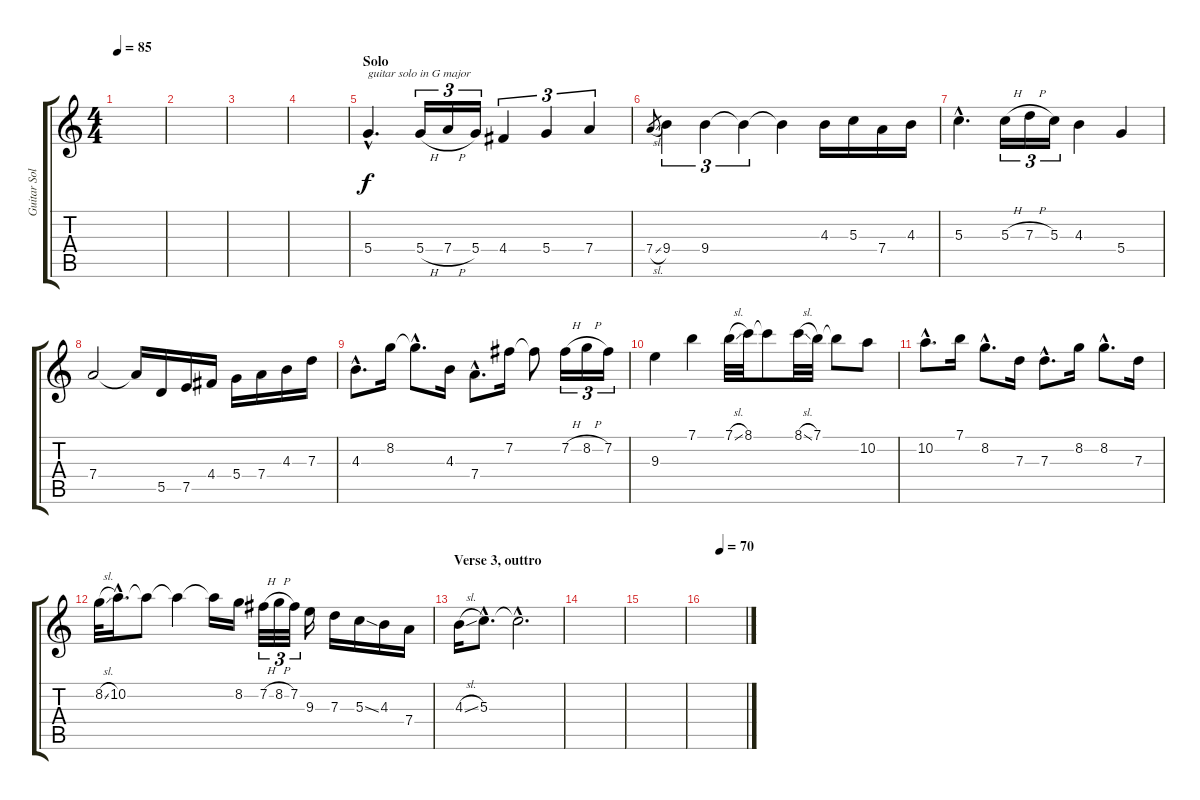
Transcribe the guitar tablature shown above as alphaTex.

\track ("Guitar Solo" "Guitar Sol") {instrument acousticguitarnylon}
\staff {score tabs}
\tuning (E4 B3 G3 D3 A2 E2) {hide}
\ts (4 4)
\tempo 85
\clef g2
\ks c
|
|
|
|
\section ("" "Solo")
5.4{hac}.4{d txt "guitar solo in G major"} 5.4{h}.16{tu (3 2)} 7.4{h}.16{tu (3 2)} 5.4.16{tu (3 2)} 4.4.4{tu (3 2)} 5.4.4{tu (3 2)} 7.4.4{tu (3 2)} |
7.4{sl}.8{gr} 9.4.4{tu (3 2)} 9.4.4{tu (3 2)} 9.4{t}.4{tu (3 2)} 9.4{t}.4 4.3.16 5.3.16 7.4.16 4.3.16 |
5.3{hac}.4{d} 5.3{h}.16{tu (3 2)} 7.3{h}.16{tu (3 2)} 5.3.16{tu (3 2)} 4.3.4 5.4.4 |
7.4.2 7.4{t}.16 5.5.16 7.5.16 4.4.16 5.4.16 7.4.16 4.3.16 7.3.16 |
4.3{hac}.8{d} 8.2.16 8.2{hac t}.8{d} 4.3.16 7.4{hac}.8{d} 7.2.16 7.2{t}.8 7.2{h}.16{tu (3 2)} 8.2{h}.16{tu (3 2)} 7.2.16{tu (3 2)} |
9.3.4 7.1.4 7.1{sl}.32 8.1.32 8.1{t}.8 8.1{sl}.32 7.1.32 7.1{t}.8 10.2.8 |
10.2{hac}.8{d} 7.1.16 8.2{hac}.8{d} 7.3.16 7.3{hac}.8{d} 8.2.16 8.2{hac}.8{d} 7.3.16 |
8.2{sl}.32 10.2{hac}.16{d} 10.2{t}.8 10.2{t}.4 10.2{t}.16 8.2.16 7.2{h}.32{tu (3 2)} 8.2{h}.32{tu (3 2)} 7.2.32{tu (3 2)} 9.3.16 7.3.16 5.3{ss}.16 4.3.16 7.4.16 |
\section ("" "Verse 3, outtro")
4.3{sl}.16 5.3{hac}.8{d} 5.3{hac t}.2{d} |
|
|
\tempo (70 0.375)
